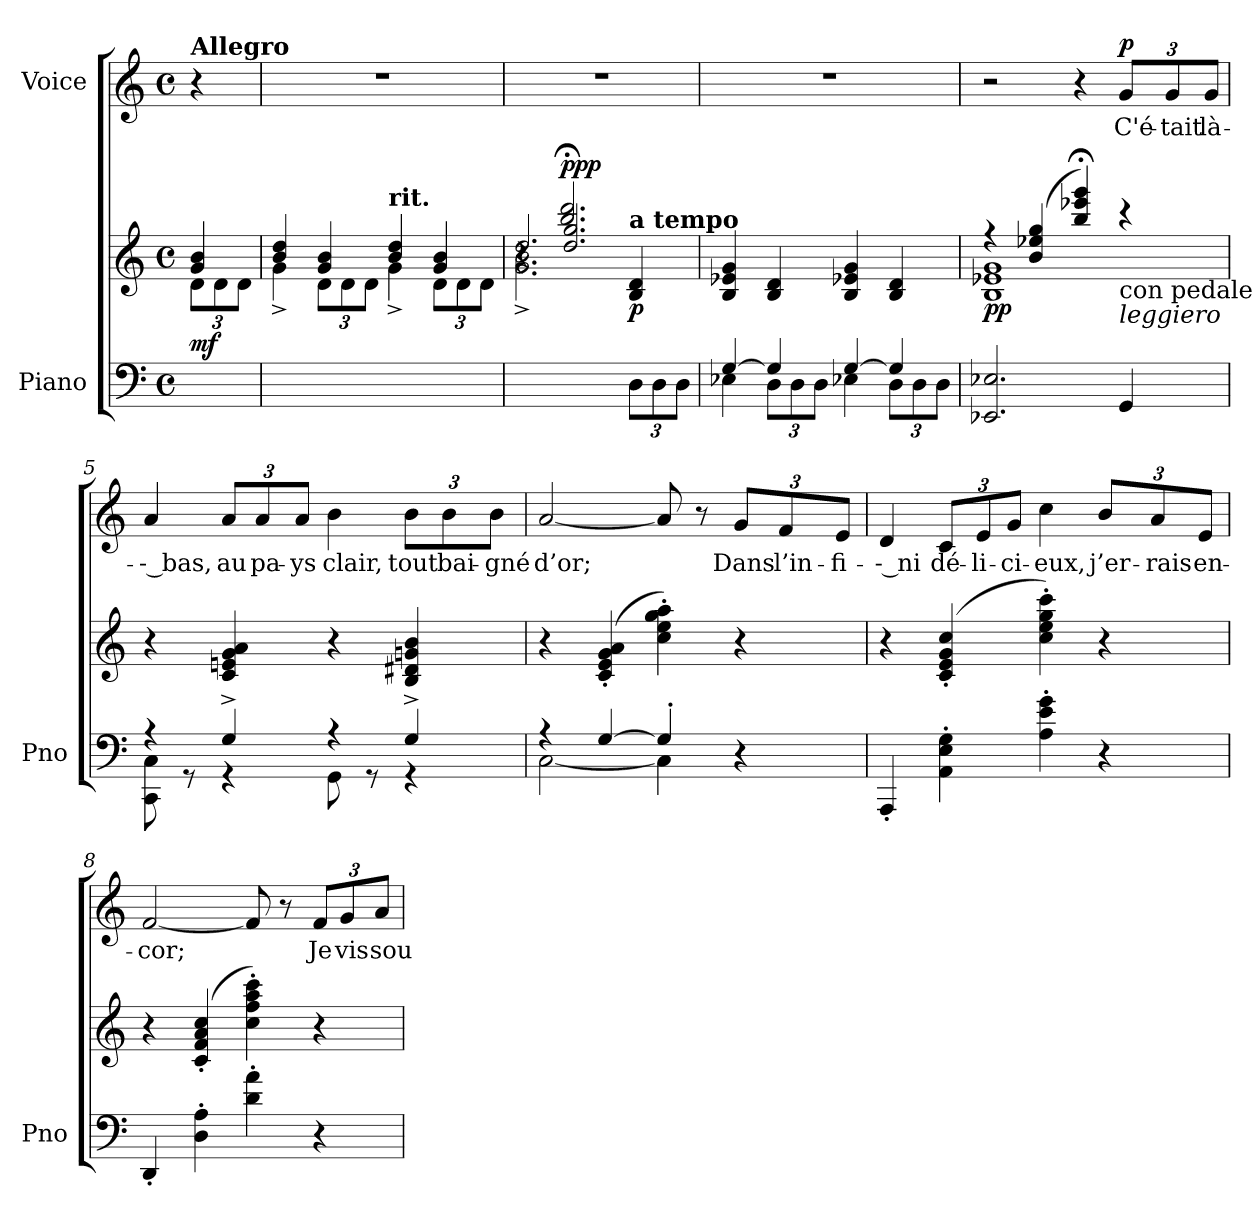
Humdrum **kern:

**kern	**kern	**dynam	**kern	**text	**dynam
*part2	*part2	*part2	*part1	*part1	*part1
*staff3	*staff2	*staff2/3	*staff1	*staff1	*staff1
*I"Piano	*	*	*I"Voice	*	*
*I'Pno	*	*	*	*	*
*clefF4	*clefG2	*	*clefG2	*	*
*k[]	*k[]	*	*k[]	*	*
*M4/4	*M4/4	*	*M4/4	*	*
*met(c)	*met(c)	*	*met(c)	*	*
*MM104	*MM104	*	*MM104	*	*
=	=	=	=	=	=
*	*^	*	*	*	*
*	*	*Xbrackettup	*	*	*	*
!	!	!	!	!LO:TX:a:B:t=Allegro	!	!
!	!	!	!LO:DY:b	!	!	!
4ryy	4g/ 4b/	12d\L	mf	4r	.	.
.	.	12d\	.	.	.	.
.	.	12d\J	.	.	.	.
=1	=1	=1	=1	=1	=1	=1
1ryy	4b/ 4dd/	4g^<\	.	1r	.	.
.	4g/ 4b/	12d\L	.	.	.	.
.	.	12d\	.	.	.	.
.	.	12d\J	.	.	.	.
!	!LO:TX:a:B:t=rit.	!	!	!	!	!
.	4b/ 4dd/	4g^<\	.	.	.	.
.	4g/ 4b/	12d\L	.	.	.	.
.	.	12d\	.	.	.	.
.	.	12d\J	.	.	.	.
=2	=2	=2	=2	=2	=2	=2
*^	*^	*^	*	*	*	*
4ryy	2.ryy	4r	2.dd/	4ryy	2.g\^ 2.b\^	.	1r	.	.
!	!	!	!	!	!	!LO:DY:a	!	!	!
2.ryy	.	2.bb/;< 2.ddd/;<	.	2.dd/ 2.gg/	.	ppp	.	.	.
!	!	!	!LO:TX:a:B:t=a tempo	!	!	!	!	!	!
!	!	!	!	!	!	!LO:DY:b	!	!	!
.	12D\L	.	4B/ 4d/	.	4ryy	p	.	.	.
.	12D\	.	.	.	.	.	.	.	.
.	12D\J	.	.	.	.	.	.	.	.
*	*	*v	*v	*v	*v	*	*	*	*
!!LO:LB:g=z
=3	=3	=3	=3	=3	=3	=3
[4G/	4E-X\	4B/ 4e-X/ 4g/	.	1r	.	.
*	*Xbrackettup	*	*	*	*	*
4G/]	12D\L	4B/ 4d/	.	.	.	.
.	12D\	.	.	.	.	.
.	12D\J	.	.	.	.	.
[4G/	4E-X\	4B/ 4e-X/ 4g/	.	.	.	.
4G/]	12D\L	4B/ 4d/	.	.	.	.
.	12D\	.	.	.	.	.
.	12D\J	.	.	.	.	.
=4	=4	=4	=4	=4	=4	=4
*	*	*^	*	*	*	*
!	!	!	!	!LO:DY:b	!	!	!
*v	*v	*	*	*	*	*	*
2.EE-X/ 2.E-X/	4r	1B 1e-X 1g	pp	2r	.	.
.	(4b/ 4ee-X/ 4gg/	.	.	.	.	.
.	4bb/;< 4eee-X/;< 4ggg/;<)	.	.	4r	.	.
!	!LO:TX:b:t=con pedale	!	!	!	!	!
!	!LO:TX:b:i:t=leggiero	!	!	!	!	!
!	!	!	!	!	!LO:LY:b	!LO:DY:a
4GG/	4r	.	.	12g/L	C'é-	p
!	!	!	!	!	!LO:LY:b	!
.	.	.	.	12g/	-tait	.
!	!	!	!	!	!LO:LY:b	!
.	.	.	.	12g/J	là--	.
*	*v	*v	*	*	*	*
!!LO:LB:g=z
=5	=5	=5	=5	=5	=5
*^	*	*	*	*	*
!	!	!	!	!	!LO:LY:b	!
4r	8CC\ 8C\	4r	.	4a/	-- bas,	.
.	8r	.	.	.	.	.
!	!	!	!	!	!LO:LY:b	!
4G^/	4r	4c/ 4en/ 4g/ 4a/	.	12a/L	au	.
!	!	!	!	!	!LO:LY:b	!
.	.	.	.	12a/	pa-	.
!	!	!	!	!	!LO:LY:b	!
.	.	.	.	12a/J	-ys	.
!	!	!	!	!	!LO:LY:b	!
4r	8GG\	4r	.	4b\	clair,	.
.	8r	.	.	.	.	.
!	!	!	!	!	!LO:LY:b	!
4G^/	4r	4B/ 4d#X/ 4gn/ 4b/	.	12b\L	tout	.
!	!	!	!	!	!LO:LY:b	!
.	.	.	.	12b\	bai-	.
!	!	!	!	!	!LO:LY:b	!
.	.	.	.	12b\J	-gné	.
=6	=6	=6	=6	=6	=6	=6
!	!	!	!	!	!LO:LY:b	!
4r	[2C\	4r	.	[2a/	d’or;	.
[4G/	.	(4c/'> 4e/'> 4g/'> 4a/'>	.	.	.	.
4G'/]	4C\]	4cc\' 4ee\' 4gg\' 4aa\')	.	8a/]	.	.
.	.	.	.	8r	.	.
!	!	!	!	!	!LO:LY:b	!
4r	4ryy	4r	.	12g/L	Dans	.
!	!	!	!	!	!LO:LY:b	!
.	.	.	.	12f/	l’in-	.
!	!	!	!	!	!LO:LY:b	!
.	.	.	.	12e/J	-fi-	.
*v	*v	*	*	*	*	*
!!LO:LB:g=z
=7	=7	=7	=7	=7	=7
!	!	!	!	!LO:LY:b	!
4AAA'>/	4r	.	4d/	-- ni	.
!	!	!	!	!LO:LY:b	!
4AA\' 4E\' 4G\'	(4c/'> 4e/'> 4g/'> 4cc/'>	.	12c/L	dé-	.
!	!	!	!	!LO:LY:b	!
.	.	.	12e/	-li-	.
!	!	!	!	!LO:LY:b	!
.	.	.	12g/J	-ci-	.
!	!	!	!	!LO:LY:b	!
4A\' 4e\' 4g\'	4cc\' 4ee\' 4gg\' 4ccc\')	.	4cc\	-eux,	.
!	!	!	!	!LO:LY:b	!
4r	4r	.	12b/L	j’er-	.
!	!	!	!	!LO:LY:b	!
.	.	.	12a/	-rais	.
!	!	!	!	!LO:LY:b	!
.	.	.	12e/J	en-	.
=8	=8	=8	=8	=8	=8
!	!	!	!	!LO:LY:b	!
4DD'>/	4r	.	[2f/	-cor;	.
4D\' 4A\'	(4c/'> 4f/'> 4a/'> 4cc/'>	.	.	.	.
4d\' 4a\'	4cc\' 4ff\' 4aa\' 4ccc\')	.	8f/]	.	.
.	.	.	8r	.	.
!	!	!	!	!LO:LY:b	!LO:DY:a
!	!	!	!	!	!LO:DY:n=1:a
4r	4r	.	12f/L	Je	other-dynamics f
!	!	!	!	!LO:LY:b	!
.	.	.	12g/	vis	.
!	!	!	!	!LO:LY:b	!
.	.	.	12a/J	sou-	.
=	=	=	=	=	=
*-	*-	*-	*-	*-	*-
